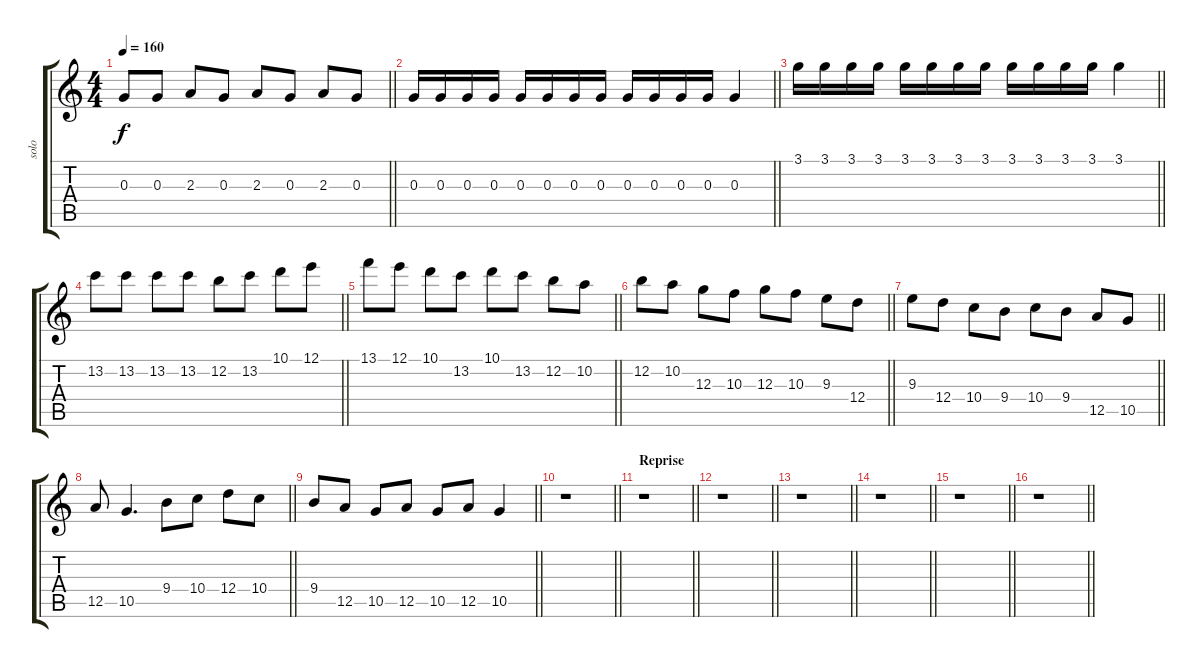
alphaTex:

\track ("solo" "solo") {mute instrument acousticguitarsteel}
\staff {score tabs}
\tuning (E4 B3 G3 D3 A2 E2) {hide}
\ts (4 4)
\tempo 160
\clef g2
\barLineRight lightlight
\ks c
0.3.8{dy f} 0.3.8 2.3.8 0.3.8 2.3.8 0.3.8 2.3.8 0.3.8 |
\barLineRight lightlight
0.3.16 0.3.16 0.3.16 0.3.16 0.3.16 0.3.16 0.3.16 0.3.16 0.3.16 0.3.16 0.3.16 0.3.16 0.3.4 |
\barLineRight lightlight
3.1.16 3.1.16 3.1.16 3.1.16 3.1.16 3.1.16 3.1.16 3.1.16 3.1.16 3.1.16 3.1.16 3.1.16 3.1.4 |
\barLineRight lightlight
13.2.8 13.2.8 13.2.8 13.2.8 12.2.8 13.2.8 10.1.8 12.1.8 |
\barLineRight lightlight
13.1.8 12.1.8 10.1.8 13.2.8 10.1.8 13.2.8 12.2.8 10.2.8 |
\barLineRight lightlight
12.2.8 10.2.8 12.3.8 10.3.8 12.3.8 10.3.8 9.3.8 12.4.8 |
\barLineRight lightlight
9.3.8 12.4.8 10.4.8 9.4.8 10.4.8 9.4.8 12.5.8 10.5.8 |
\barLineRight lightlight
12.5.8 10.5.4{d} 9.4.8 10.4.8 12.4.8 10.4.8 |
\barLineRight lightlight
9.4.8 12.5.8 10.5.8 12.5.8 10.5.8 12.5.8 10.5.4 |
\barLineRight lightlight
r.1 |
\section ("" "Reprise")
\barLineRight lightlight
r.1 |
\barLineRight lightlight
r.1 |
\barLineRight lightlight
r.1 |
\barLineRight lightlight
r.1 |
\barLineRight lightlight
r.1 |
\barLineRight lightlight
r.1
